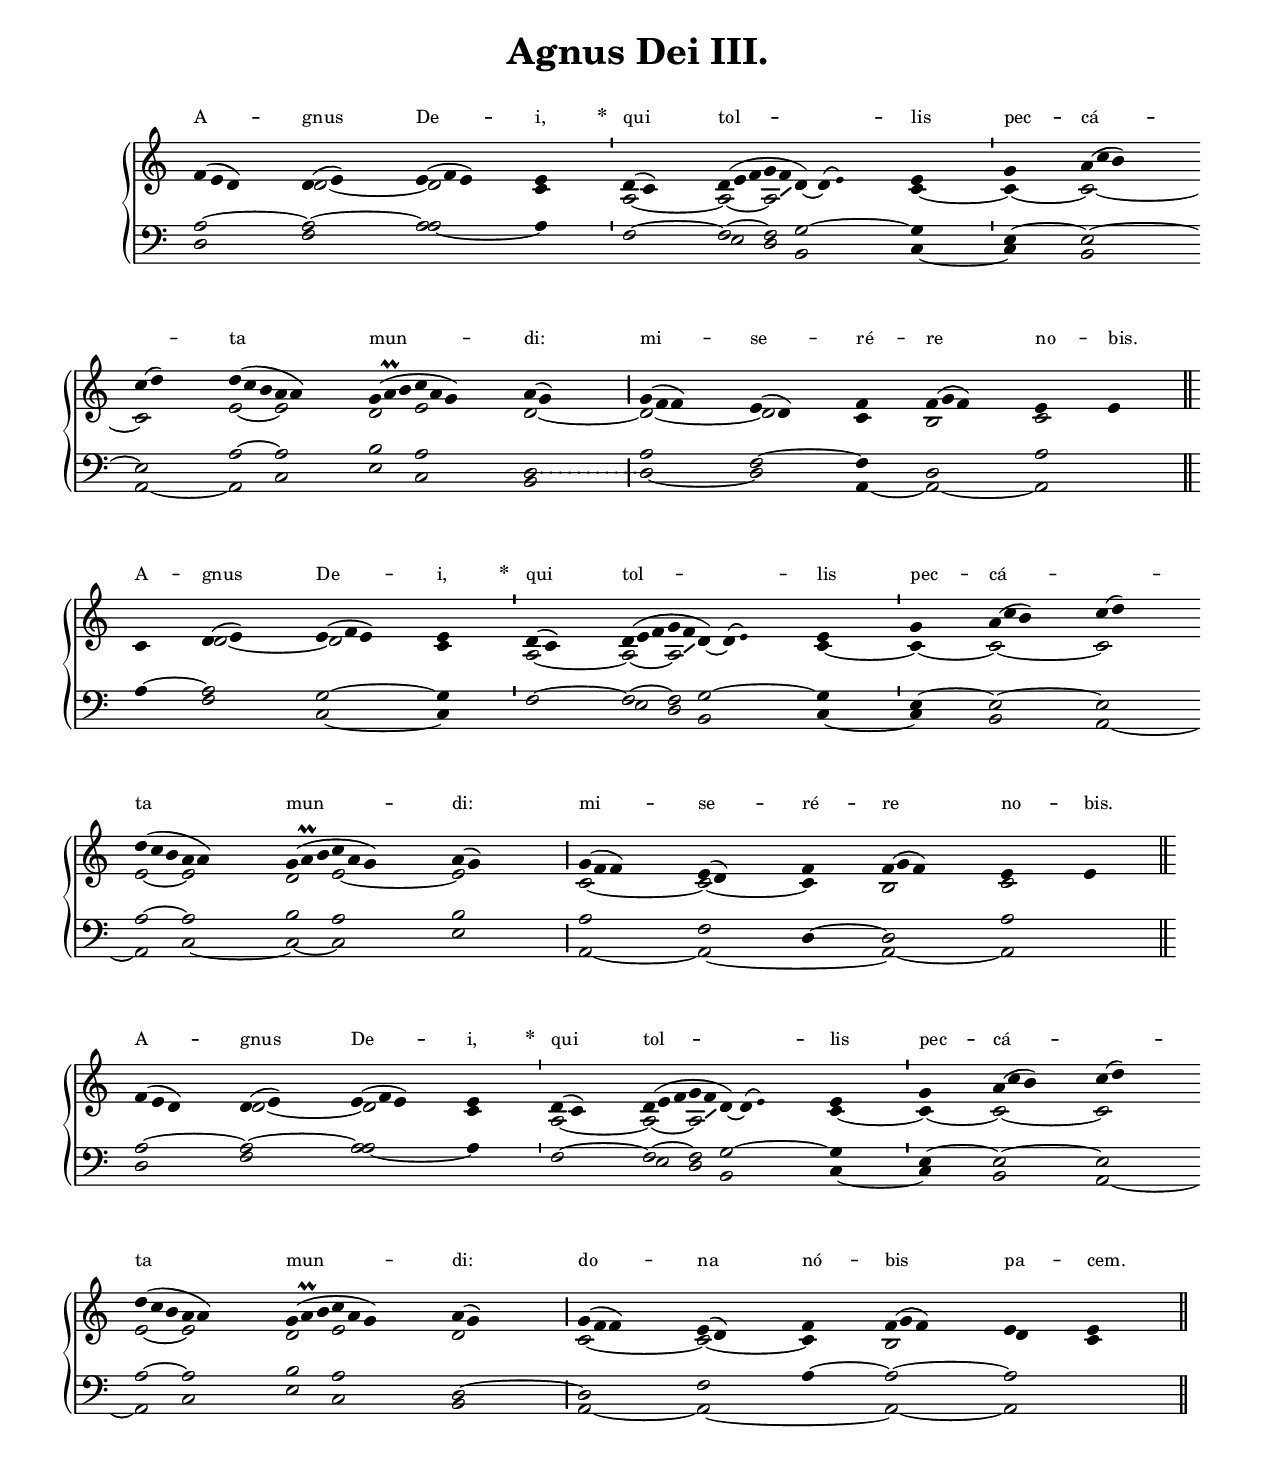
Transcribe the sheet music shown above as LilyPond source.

\version "2.18"
\include "gregorian.ly"
\include "noh2.ily"

%Page reference: page v.22
%(volume.page)

global = {
 \key e \phrygian
 \cadenzaOn 
 \override Glissando #'thickness = #2.0
}

\header {
  title = \markup \center-column {"Agnus Dei III." \vspace #1 }
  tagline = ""
  composer = ""
}

\paper {
 #(include-special-characters)
  oddHeaderMarkup = \markup \fill-line {
    \line {}
    \center-column {
      \on-the-fly #first-page     " "
      \on-the-fly #not-first-page ""
    }
    \line { \on-the-fly #print-page-number-check-first \fromproperty #'page:page-number-string }
  }
  evenHeaderMarkup = \markup \fill-line {
    \line { \on-the-fly #print-page-number-check-first \fromproperty #'page:page-number-string }
    \center-column { "" }
    \line {}
  }
}

chantText = \lyricmode {
A -- gnus De -- i, 
\set stanza = " * " qui tol -- lis pec -- cá -- _ ta mun -- di: 
mi -- se -- ré -- re no -- bis. 
A -- gnus De -- i, 
\set stanza = " * " qui tol -- lis pec -- cá -- _ ta mun -- di: 
mi -- se -- ré -- re no -- bis. 
A -- gnus De -- i, 
\set stanza = " * " qui tol -- lis pec -- cá -- _ ta mun -- di: 
do -- na nó -- bis pa -- cem. }

chantMusic = {
\tieDown   f'4 ( e'4 d'4) d'4 ( e'4) e'4 ( f'4 e'4) e'4 \divisioMinima
 d'4 ( c'4) d'4 ( e'4 f'4 g'4 f'4 d'4) ~ d'4 ( \once \tweak #'font-size #-4 e' ) e'4 \divisioMinima
 g'4 a'4 ( c''4 b'4) \forceBreak
 c''4 ( d''4) d''4 ( c''4 b'4 a'4 a'4) g'4 ( a'\prall b'4 c''4 a'4 g'4) a'4 (g'4) \divisioMaior
 g'4 ( f'4 f'4) e'4 ( d'4) f'4 f'4 ( g'4 f'4) e'4 e'4 \finalis
 \forceBreak
 c'4 d'4 ( e'4) e'4 ( f'4 e'4) e'4 \divisioMinima
 d'4 ( c'4) d'4 ( e'4 f'4 g'4 f'4 d'4) ~ d'4 ( \once \tweak #'font-size #-4 e' ) e'4 \divisioMinima
 g'4 a'4 ( c''4 b'4) c''4 ( d''4) \forceBreak
 d''4 ( c''4 b'4 a'4 a'4) g'4 ( a'\prall b'4 c''4 a'4 g'4) a'4 ( g'4) \divisioMaior
 g'4 ( f'4 f'4) e'4 ( d'4) f'4 f'4 ( g'4 f'4) e'4 e'4 \finalis
 \forceBreak
 f'4 ( e'4 d'4) d'4 ( e'4) e'4 ( f'4 e'4) e'4 \divisioMinima
 d'4 ( c'4) d'4 ( e'4 f'4 g'4 f'4 d'4) ~ d'4 ( \once \tweak #'font-size #-4 e' ) e'4 \divisioMinima
 g'4 a'4 ( c''4 b'4) c''4 ( d''4) \forceBreak
 d''4 ( c''4 b'4 a'4 a'4) g'4 ( a'\prall b'4 c''4 a'4 g'4) a'4 ( g'4) \divisioMaior
 g'4 ( f'4 f'4) e'4 ( d'4) f'4 f'4 ( g'4 f'4) e'4 e'4 \finalis

}

altoMusic = {
r2*3/2 d'2 ~ d'2*3/2 c'4 \divisioMinima
a2 ~ a2*3/2 ~ a2 -\tweak Glissando.Y-offset #-0.8 \glissando d'4 r2 c'4 ~ \divisioMinima
c'4 ~ c'2*3/2 ~ c'2 e'2*3/2 ~ e'2 d'2*3/2 e'2*3/2 d'2 ~ \divisioMaior
d'2*3/2 ~ d'2 c'4 b2*3/2 c'2 \finalis
r4 d'2 ~ d'2*3/2 c'4 \divisioMinima
a2 ~ a2*3/2 ~ a2 -\tweak Glissando.Y-offset #-0.8 \glissando d'4 r2 c'4 ~ \divisioMinima
c'4 ~ c'2*3/2 ~ c'2 e'2*3/2 ~ e'2 d'2*3/2 e'2*3/2 ~ e'2 \divisioMaior
c'2*3/2 ~ c'2 ~ c'4 b2*3/2 c'2 \finalis
r2*3/2 d'2 ~ d'2*3/2 c'4 \divisioMinima
a2 ~ a2*3/2 ~ a2 -\tweak Glissando.Y-offset #-0.8 \glissando d'4 r2 c'4 ~ \divisioMinima
c'4 ~ c'2*3/2 ~ c'2 e'2*3/2 ~ e'2 d'2*3/2 e'2*3/2 d'2 \divisioMaior
c'2*3/2 ~ c'2 ~ c'4 b2*3/2 d'4 c'4 \finalis
}

tenorMusic = {
a2*3/2 ~ a2 ~ a2*4/2 \divisioMinima
f2 ~ f2*3/2 ~ f2 g2*3/2 ~ g4 \divisioMinima
e4 ~ e2*3/2 ~ e2 a2*3/2 ~ a2 b2*3/2 a2*3/2 d2 \divisioMaior
a2*3/2 f2 ~ f4 d2*3/2 a2 \finalis
a4 ~ a2 g2*3/2 ~ g4 \divisioMinima
f2 ~ f2*3/2 ~ f2 g2*3/2 ~ g4 \divisioMinima
e4 ~ e2*3/2 ~ e2 a2*3/2 ~ a2 b2*3/2 a2*3/2 b2 \divisioMaior
a2*3/2 f2 d4 ~ d2*3/2 a2 \finalis
a2*3/2 ~ a2 ~ a2*4/2 \divisioMinima
f2 ~ f2*3/2 ~ f2 g2*3/2 ~ g4 \divisioMinima
e4 ~ e2*3/2 ~ e2 a2*3/2 ~ a2 b2*3/2 a2*3/2 d2 ~ \divisioMaior
d2*3/2 f2 a4 ~ a2*3/2 ~ a2 \finalis
}

bassMusic = {
d2*3/2 f2 \shiftRight a2*3/2 ~ a4 \divisioMinima
r2 e2*3/2 d2 b,2*3/2 c4 ~ \divisioMinima
c4 b,2*3/2 a,2 ~ a,2*3/2 c2 e2*3/2 c2*3/2 b,2 \divisioMaior
d2*3/2 ~ d2 a,4 ~ a,2*3/2 ~ a,2 \finalis
r4 f2 c2*3/2 ~ c4 \divisioMinima
r2 e2*3/2 d2 b,2*3/2 c4 ~ \divisioMinima
c4 b,2*3/2 a,2 ~ a,2*3/2 c2 ~ c2*3/2 ~ c2*3/2 e2 \divisioMaior
a,2*3/2 ~ a,2*3/2 ~ a,2*3/2 ~ a,2 \finalis
d2*3/2 f2 \shiftRight a2*3/2 ~ a4 \divisioMinima
r2 e2*3/2 d2 b,2*3/2 c4 ~ \divisioMinima
c4 b,2*3/2 a,2 ~ a,2*3/2 c2 e2*3/2 c2*3/2 b,2 \divisioMaior
a,2*3/2 ~ a,2*3/2 ~ a,2*3/2 ~ a,2 \finalis
}

voiceLines = {
\voiceLineStyle


s2*37/2
\allowVoiceLineBreak
\voiceLine "down" "down" d2*2/2 d2*1/2


}

\score{
  <<
    \new Lyrics
    \new GrandStaff <<
      \set GrandStaff.autoBeaming = ##f
      \set GrandStaff.instrumentName = \markup \center-column {
        ""
      }
      \new Staff = up <<
        \new Voice = "chant" {
          \voiceOne \global \chantMusic
        }
        \new Voice {
          \voiceTwo \global \altoMusic
        }
      >>

      \new Staff = down <<
        \clef bass
        \new Voice {
          \voiceOne \global \tenorMusic
        }
        \new Voice {
          \voiceTwo \global \bassMusic
        }
	\new Voice {
        \voiceThree \global \voiceLines
        }
      >>
    >>
    \context Lyrics {
      \lyricsto chant {
      \chantText
    }
    }
  >>
  \layout{
  }
  
}
